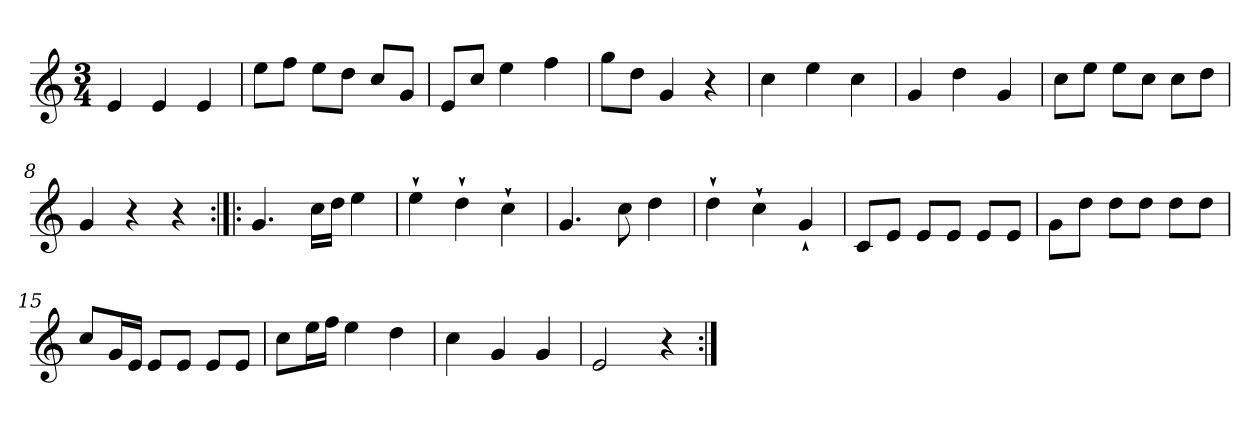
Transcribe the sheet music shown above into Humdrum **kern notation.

**kern
*part1
*staff1
*clefG2
*k[]
*C:
*M3/4
*MM120
=1
4e
4e
4e
=2
8ee\L
8ff\J
8ee\L
8dd\J
8cc/L
8g/J
=3
8e/L
8cc/J
4ee
4ff
=4
8gg\L
8dd\J
4g
4r
=5
4cc
4ee
4cc
=6
4g
4dd
4g
=7
8cc\L
8ee\J
8ee\L
8cc\J
8cc\L
8dd\J
=8
4g
4r
4r
=9:|!|:
4.g
16cc\LL
16dd\JJ
4ee
=10
4ee`
4dd`
4cc`
=11
4.g
8cc
4dd
=12
4dd`
4cc`
4g`
=13
8c/L
8e/J
8e/L
8e/J
8e/L
8e/J
=14
8g\L
8dd\J
8dd\L
8dd\J
8dd\L
8dd\J
=15
8cc/L
16g/L
16e/JJ
8e/L
8e/J
8e/L
8e/J
=16
8cc\L
16ee\L
16ff\JJ
4ee
4dd
=17
4cc
4g
4g
=18
2e
4r
=:|!
*-
